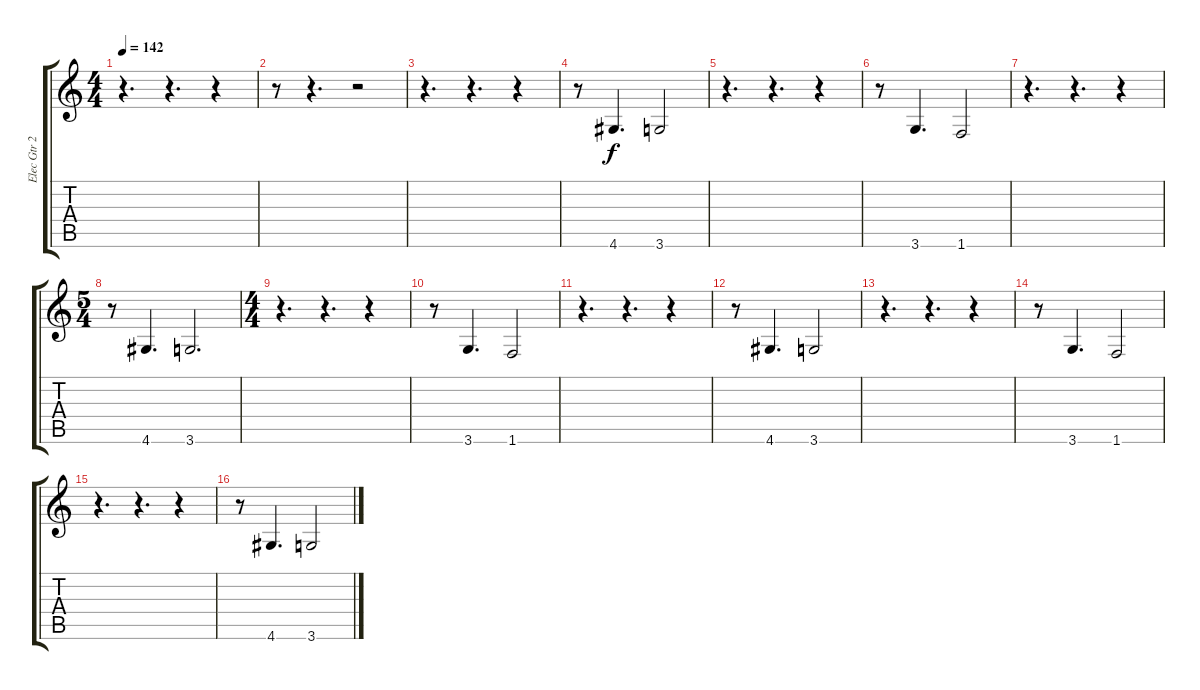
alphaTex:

\track ("Elec Gtr 2" "Elec Gtr 2") {instrument overdrivenguitar}
\staff {score tabs}
\tuning (E4 B3 G3 D3 A2 E2) {hide}
\ts (4 4)
\tempo 142
\clef g2
\ks c
r.4{d dy f volume 2} r.4{d} r.4 |
r.8 r.4{d} r.2 |
r.4{d} r.4{d} r.4 |
r.8 4.6.4{d} 3.6.2 |
r.4{d} r.4{d} r.4 |
r.8 3.6.4{d} 1.6.2 |
r.4{d} r.4{d} r.4 |
\ts (5 4)
r.8 4.6.4{d} 3.6.2{d} |
\ts (4 4)
r.4{d} r.4{d} r.4 |
r.8 3.6.4{d} 1.6.2 |
r.4{d} r.4{d} r.4 |
r.8 4.6.4{d} 3.6.2 |
r.4{d} r.4{d} r.4 |
r.8 3.6.4{d} 1.6.2 |
r.4{d} r.4{d} r.4 |
r.8 4.6.4{d} 3.6.2
